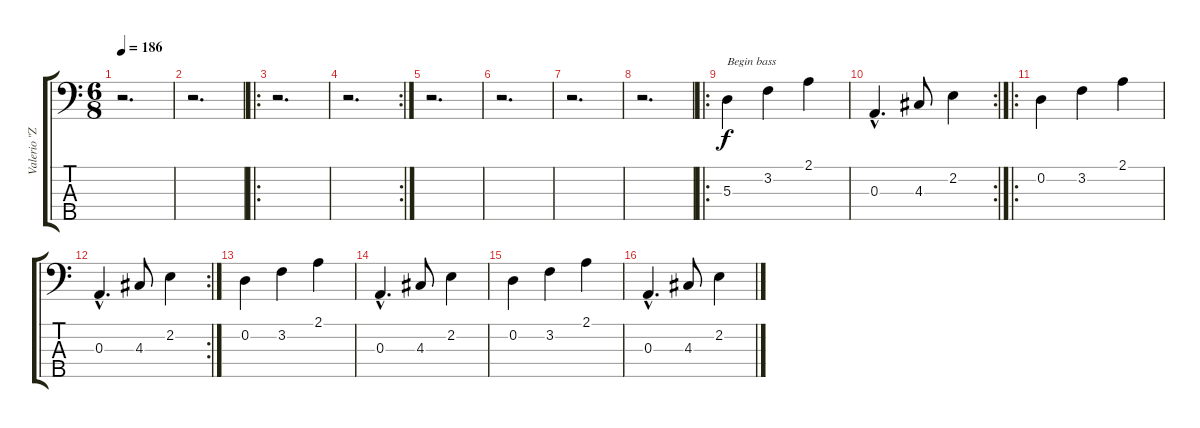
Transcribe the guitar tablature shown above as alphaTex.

\track ("Valerio \"ZWITTER\"" "Valerio \"Z") {instrument electricbasspick}
\staff {score tabs}
\tuning (G2 D2 A1 E1 B0) {hide}
\ts (6 8)
\tempo 186
\clef f4
\ks c
r.2{d dy f instrument electricbasspick} |
r.2{d} |
\ro
r.2{d} |
\rc 2
r.2{d} |
r.2{d} |
r.2{d} |
r.2{d} |
r.2{d} |
\ro
5.3.4{txt "Begin bass"} 3.2.4 2.1.4 |
\rc 2
0.3{hac}.4{d} 4.3.8 2.2.4 |
\ro
0.2.4 3.2.4 2.1.4 |
\rc 2
0.3{hac}.4{d} 4.3.8 2.2.4 |
0.2.4 3.2.4 2.1.4 |
0.3{hac}.4{d} 4.3.8 2.2.4 |
0.2.4 3.2.4 2.1.4 |
0.3{hac}.4{d} 4.3.8 2.2.4
